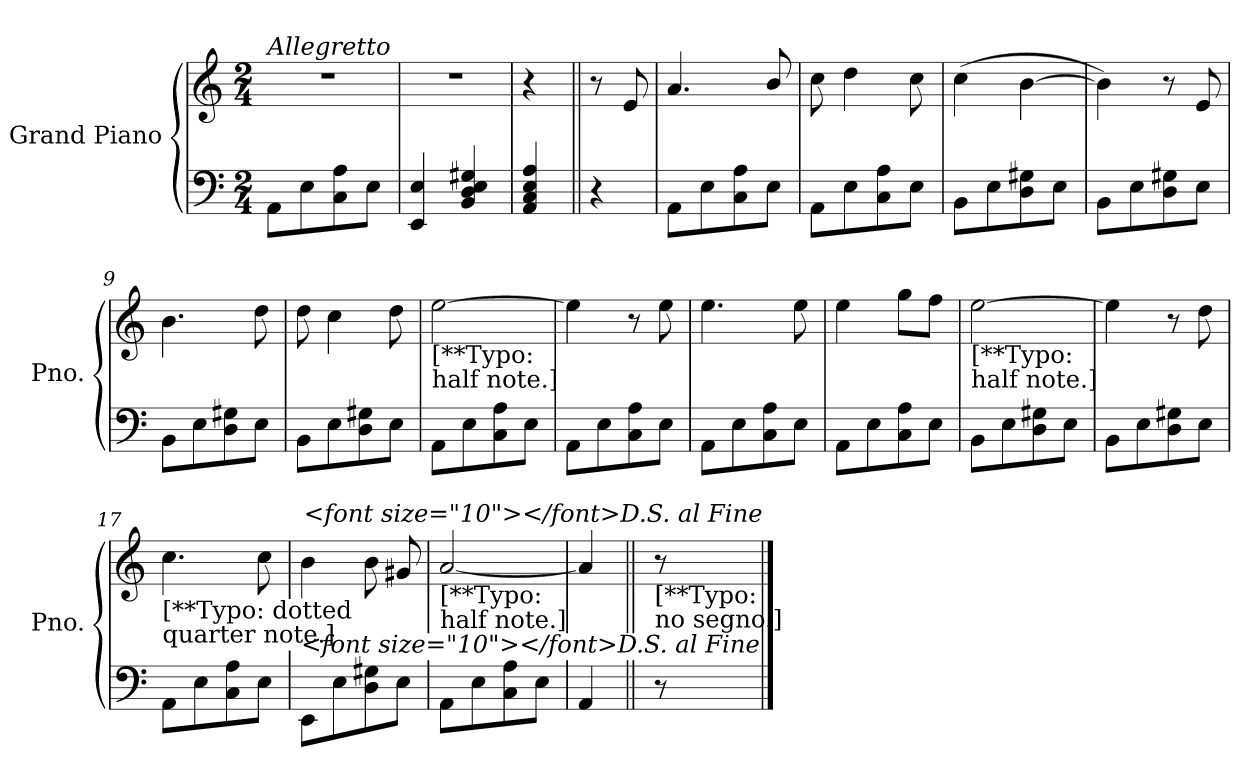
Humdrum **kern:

**kern	**kern
*part1	*part1
*staff2	*staff1
*I"Grand Piano	*
*I'Pno.	*
*clefF4	*clefG2
*k[]	*k[]
*M2/4	*M2/4
*MM90	*MM90
=1	=1
!	!LO:TX:a:i:t=Allegretto
8AA\L	2r
8E\	.
8C\ 8A\	.
8E\J	.
=2	=2
4EE/ 4E/	2r
4BB/ 4D/ 4E/ 4G#X/	.
=3	=3
4AA/ 4C/ 4E/ 4A/	4r
=4||	=4||
4r	8r
*	*MM98
.	8e/
=5	=5
8AA\L	4.a/
8E\	.
8C\ 8A\	.
8E\J	8b/
!!LO:LB:g=z
=6	=6
8AA\L	8cc\
8E\	4dd\
8C\ 8A\	.
8E\J	8cc\
=7	=7
8BB\L	(>4cc\
8E\	.
8D\ 8G#X\	[4b\
8E\J	.
=8	=8
8BB\L	4b\])
8E\	.
8D\ 8G#X\	8r
8E\J	8e/
=9	=9
8BB\L	4.b\
8E\	.
8D\ 8G#X\	.
8E\J	8dd\
=10	=10
8BB\L	8dd\
8E\	4cc\
8D\ 8G#X\	.
8E\J	8dd\
!!LO:LB:g=z
=11	=11
!	!LO:TX:b:t=[**Typo&colon;
!	!LO:TX:b:t=half note.]
8AA\L	[2ee\
8E\	.
8C\ 8A\	.
8E\J	.
=12	=12
8AA\L	4ee\]
8E\	.
8C\ 8A\	8r
8E\J	8ee\
=13	=13
8AA\L	4.ee\
8E\	.
8C\ 8A\	.
8E\J	8ee\
=14	=14
8AA\L	4ee\
8E\	.
8C\ 8A\	8gg\L
8E\J	8ff\J
=15	=15
!	!LO:TX:b:t=[**Typo&colon;
!	!LO:TX:b:t=half note.]
8BB\L	[2ee\
8E\	.
8D\ 8G#X\	.
8E\J	.
!!LO:LB:g=z
=16	=16
8BB\L	4ee\]
8E\	.
8D\ 8G#X\	8r
8E\J	8dd\
=17	=17
!	!LO:TX:b:t=[**Typo&colon; dotted
!	!LO:TX:b:t=quarter note.]
8AA\L	4.cc\
8E\	.
8C\ 8A\	.
8E\J	8cc\
=18	=18
8EE\L	4b\
8E\	.
8D\ 8G#X\	8b\
8E\J	8g#X/
=19	=19
!	!LO:TX:b:t=[**Typo&colon;
!	!LO:TX:b:t=half note.]
8AA\L	[2a/
8E\	.
8C\ 8A\	.
8E\J	.
=20	=20
4AA/	4a/]
=21||	=21||
!	!LO:TX:b:t=[**Typo&colon;
!	!LO:TX:b:t=no segno.]
8r	8r
!	!LO:TX:a:t=<i><font size="10"></font>D.S. al Fine</i>
!LO:TX:a:t=<i><font size="10"></font>D.S. al Fine</i>	!
==	==
*-	*-
